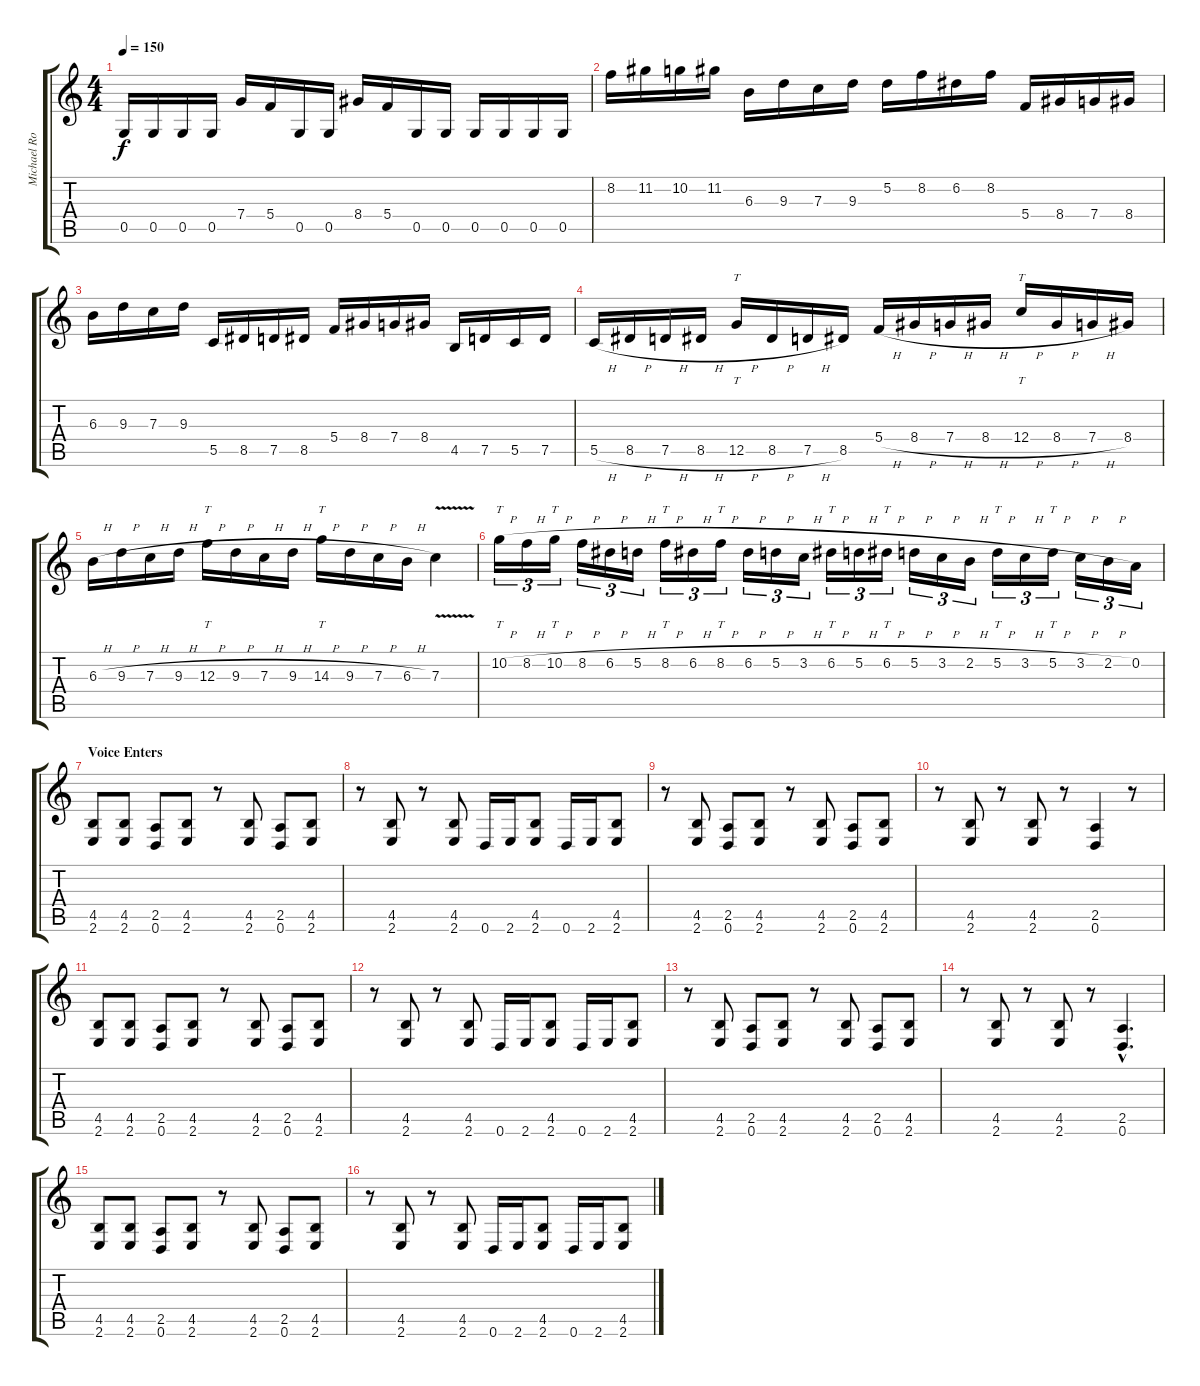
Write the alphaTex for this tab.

\track ("Michael Romeo" "Michael Ro") {instrument distortionguitar}
\staff {score tabs}
\tuning (D4 A3 F3 C3 G2 D2) {hide}
\ts (4 4)
\tempo 150
\clef g2
\ks c
0.5.16{dy f} 0.5.16 0.5.16 0.5.16 7.4.16 5.4.16 0.5.16 0.5.16 8.4.16 5.4.16 0.5.16 0.5.16 0.5.16 0.5.16 0.5.16 0.5.16 |
8.2.16 11.2.16 10.2.16 11.2.16 6.3.16 9.3.16 7.3.16 9.3.16 5.2.16 8.2.16 6.2.16 8.2.16 5.4.16 8.4.16 7.4.16 8.4.16 |
6.3.16 9.3.16 7.3.16 9.3.16 5.5.16 8.5.16 7.5.16 8.5.16 5.4.16 8.4.16 7.4.16 8.4.16 4.5.16 7.5.16 5.5.16 7.5.16 |
5.5{h}.16 8.5{h}.16 7.5{h}.16 8.5{h}.16 12.5{h}.16{tt} 8.5{h}.16 7.5{h}.16 8.5.16 5.4{h}.16 8.4{h}.16 7.4{h}.16 8.4{h}.16 12.4{h}.16{tt} 8.4{h}.16 7.4{h}.16 8.4.16 |
6.3{h}.16 9.3{h}.16 7.3{h}.16 9.3{h}.16 12.3{h}.16{tt} 9.3{h}.16 7.3{h}.16 9.3{h}.16 14.3{h}.16{tt} 9.3{h}.16 7.3{h}.16 6.3{h}.16 7.3{v}.4 |
10.2{h}.16{tt tu (3 2)} 8.2{h}.16{tu (3 2)} 10.2{h}.16{tt tu (3 2)} 8.2{h}.16{tu (3 2)} 6.2{h}.16{tu (3 2)} 5.2{h}.16{tu (3 2)} 8.2{h}.16{tt tu (3 2)} 6.2{h}.16{tu (3 2)} 8.2{h}.16{tt tu (3 2)} 6.2{h}.16{tu (3 2)} 5.2{h}.16{tu (3 2)} 3.2{h}.16{tu (3 2)} 6.2{h}.16{tt tu (3 2)} 5.2{h}.16{tu (3 2)} 6.2{h}.16{tt tu (3 2)} 5.2{h}.16{tu (3 2)} 3.2{h}.16{tu (3 2)} 2.2{h}.16{tu (3 2)} 5.2{h}.16{tt tu (3 2)} 3.2{h}.16{tu (3 2)} 5.2{h}.16{tt tu (3 2)} 3.2{h}.16{tu (3 2)} 2.2{h}.16{tu (3 2)} 0.2.16{tu (3 2)} |
\section ("" "Voice Enters")
(4.5 2.6).8 (4.5 2.6).8 (2.5 0.6).8 (4.5 2.6).8 r.8 (4.5 2.6).8 (2.5 0.6).8 (4.5 2.6).8 |
r.8 (4.5 2.6).8 r.8 (4.5 2.6).8 0.6.16 2.6.16 (4.5 2.6).8 0.6.16 2.6.16 (4.5 2.6).8 |
r.8 (4.5 2.6).8 (2.5 0.6).8 (4.5 2.6).8 r.8 (4.5 2.6).8 (2.5 0.6).8 (4.5 2.6).8 |
r.8 (4.5 2.6).8 r.8 (4.5 2.6).8 r.8 (2.5 0.6).4 r.8 |
(4.5 2.6).8 (4.5 2.6).8 (2.5 0.6).8 (4.5 2.6).8 r.8 (4.5 2.6).8 (2.5 0.6).8 (4.5 2.6).8 |
r.8 (4.5 2.6).8 r.8 (4.5 2.6).8 0.6.16 2.6.16 (4.5 2.6).8 0.6.16 2.6.16 (4.5 2.6).8 |
r.8 (4.5 2.6).8 (2.5 0.6).8 (4.5 2.6).8 r.8 (4.5 2.6).8 (2.5 0.6).8 (4.5 2.6).8 |
r.8 (4.5 2.6).8 r.8 (4.5 2.6).8 r.8 (2.5{hac} 0.6{hac}).4{d} |
(4.5 2.6).8 (4.5 2.6).8 (2.5 0.6).8 (4.5 2.6).8 r.8 (4.5 2.6).8 (2.5 0.6).8 (4.5 2.6).8 |
r.8 (4.5 2.6).8 r.8 (4.5 2.6).8 0.6.16 2.6.16 (4.5 2.6).8 0.6.16 2.6.16 (4.5 2.6).8
